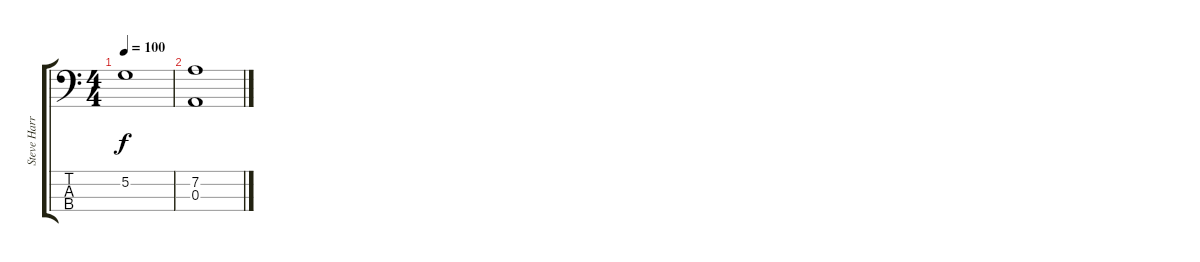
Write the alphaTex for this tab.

\track ("Steve Harris" "Steve Harr") {instrument electricbassfinger}
\staff {score tabs}
\tuning (G2 D2 A1 E1) {hide}
\ts (4 4)
\tempo 100
\clef f4
\ks c
5.2.1{dy f} |
(7.2 0.3).1
